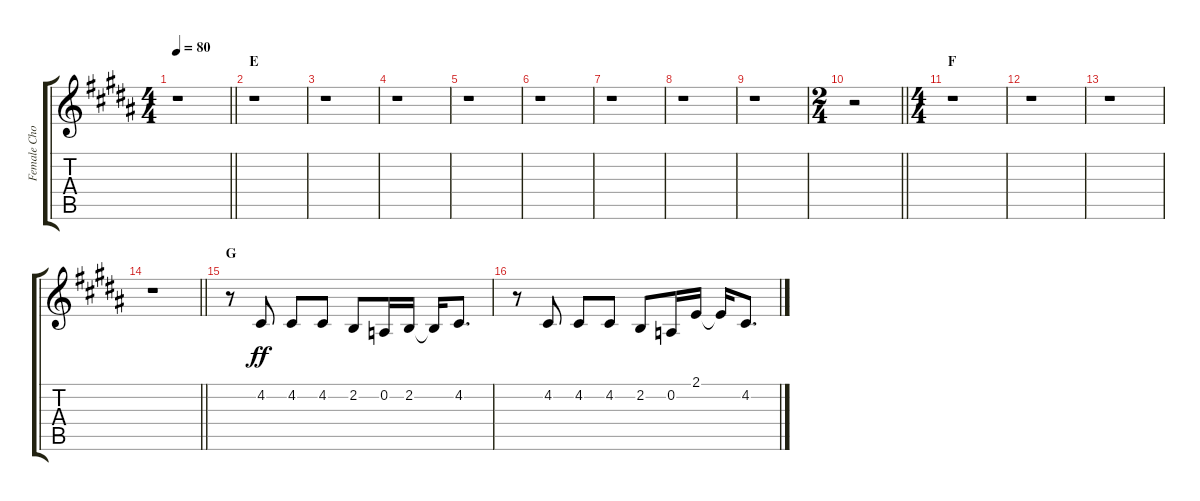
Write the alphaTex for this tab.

\track ("Female Chorus II" "Female Cho") {instrument voiceoohs}
\staff {score tabs}
\tuning (D4 A3 F3 C3 G2 D2) {hide}
\ts (4 4)
\tempo 80
\clef g2
\barLineRight lightlight
\ks b
r.1{dy ff} |
\section ("" "E")
r.1 |
r.1 |
r.1 |
r.1 |
r.1 |
r.1 |
r.1 |
r.1 |
\ts (2 4)
\barLineRight lightlight
r.2 |
\ts (4 4)
\section ("" "F")
r.1 |
r.1 |
r.1 |
\barLineRight lightlight
r.1 |
\section ("" "G")
r.8 4.2.8 4.2.8 4.2.8 2.2.8 0.2.16 2.2.16 2.2{t}.16 4.2.8{d} |
r.8 4.2.8 4.2.8 4.2.8 2.2.8 0.2.16 2.1.16 2.1{t}.16 4.2.8{d}
